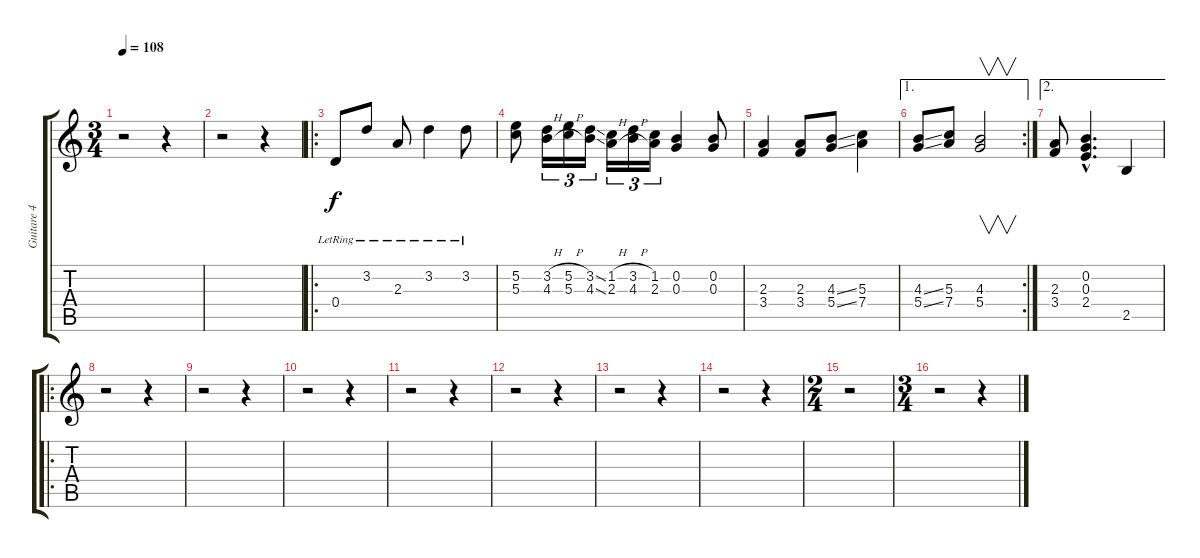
\track ("Guitare 4" "Guitare 4") {instrument acousticguitarsteel}
\staff {score tabs}
\tuning (E4 B3 G3 D3 A2 E2) {hide}
\ts (3 4)
\tempo 108
\clef g2
\ks c
r.2{dy f} r.4 |
r.2 r.4 |
\ro
0.4{lr}.8 3.2{lr}.8 2.3{lr}.8 3.2{lr}.4 3.2{lr}.8 |
(5.2 5.3).8 (3.2{h} 4.3{h}).16{tu (3 2)} (5.2{h} 5.3{h}).16{tu (3 2)} (3.2{ss} 4.3{ss}).16{tu (3 2)} (1.2{h} 2.3{h}).16{tu (3 2)} (3.2{h} 4.3{h}).16{tu (3 2)} (1.2 2.3).16{tu (3 2)} (0.2 0.3).4 (0.2 0.3).8 |
(2.3 3.4).4 (2.3 3.4).8 (4.3{ss} 5.4{ss}).8 (5.3 7.4).4 |
\ae 1
\rc 2
(4.3{ss} 5.4{ss}).8 (5.3 7.4).8 (4.3 5.4).2{v} |
\ae 2
(2.3 3.4).8 (0.2{hac} 0.3{hac} 2.4{hac}).4{d} 2.5.4 |
\ro
r.2 r.4 |
r.2 r.4 |
r.2 r.4 |
r.2 r.4 |
r.2 r.4 |
r.2 r.4 |
r.2 r.4 |
\ts (2 4)
r.2 |
\ts (3 4)
r.2 r.4
